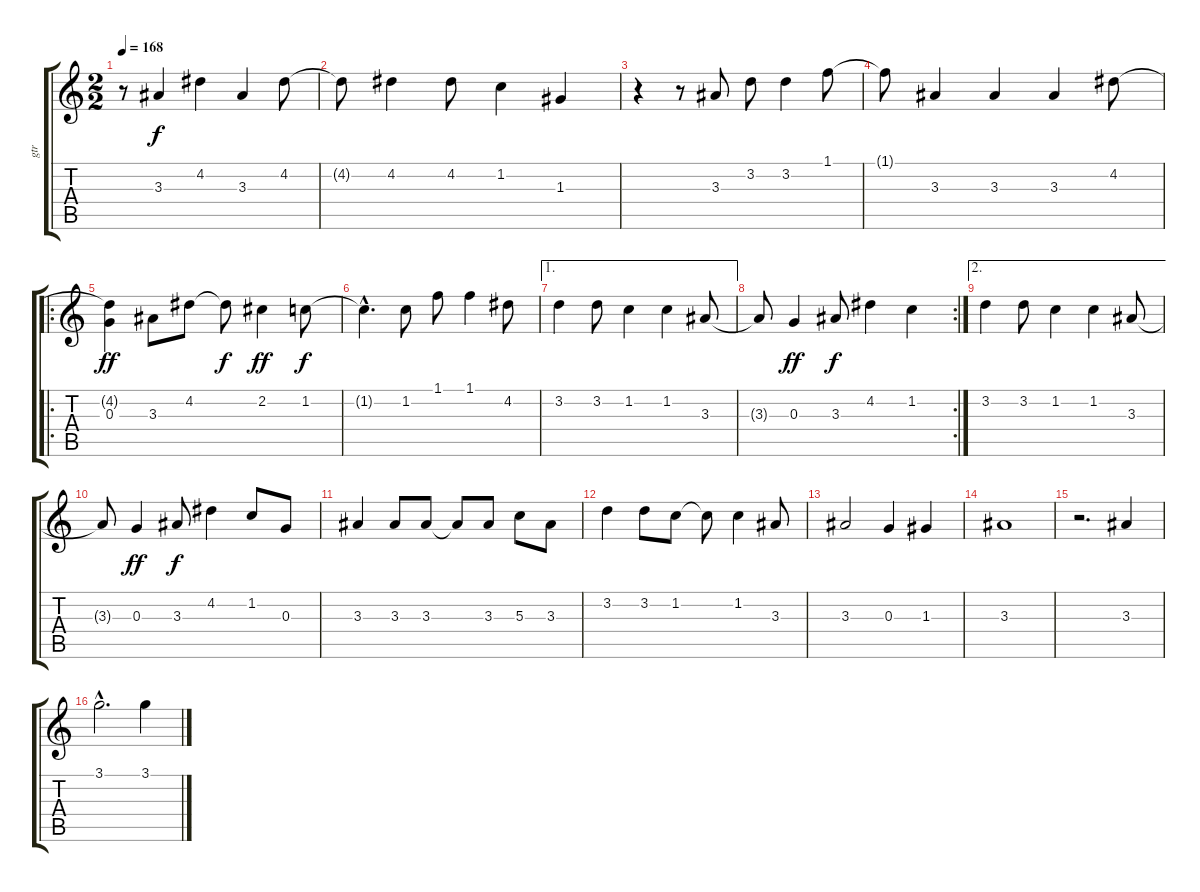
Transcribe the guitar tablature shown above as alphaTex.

\track ("gtr" "gtr") {instrument acousticguitarnylon}
\staff {score tabs}
\tuning (E4 B3 G3 D3 A2 E2) {hide}
\ts (2 2)
\tempo 168
\clef g2
\ks c
r.8{dy f} 3.3.4 4.2.4 3.3.4 4.2.8 |
4.2{t}.8 4.2.4 4.2.8 1.2.4 1.3.4 |
r.4 r.8 3.3.8 3.2.8 3.2.4 1.1.8 |
1.1{t}.8 3.3.4 3.3.4 3.3.4 4.2.8 |
\ro
(4.2{t} 0.3).4{dy ff} 3.3.8 4.2.8 4.2{t}.8{dy f} 2.2.4{dy ff} 1.2.8{dy f} |
1.2{hac t}.4{d} 1.2.8 1.1.8 1.1.4 4.2.8 |
\ae 1
3.2.4 3.2.8 1.2.4 1.2.4 3.3.8 |
\rc 2
3.3{t}.8 0.3.4{dy ff} 3.3.8{dy f} 4.2.4 1.2.4 |
\ae 2
3.2.4 3.2.8 1.2.4 1.2.4 3.3.8 |
3.3{t}.8 0.3.4{dy ff} 3.3.8{dy f} 4.2.4 1.2.8 0.3.8 |
3.3.4 3.3.8 3.3.8 3.3{t}.8 3.3.8 5.3.8 3.3.8 |
3.2.4 3.2.8 1.2.8 1.2{t}.8 1.2.4 3.3.8 |
3.3.2 0.3.4 1.3.4 |
3.3.1 |
r.2{d} 3.3.4 |
3.1{hac}.2{d} 3.1.4
